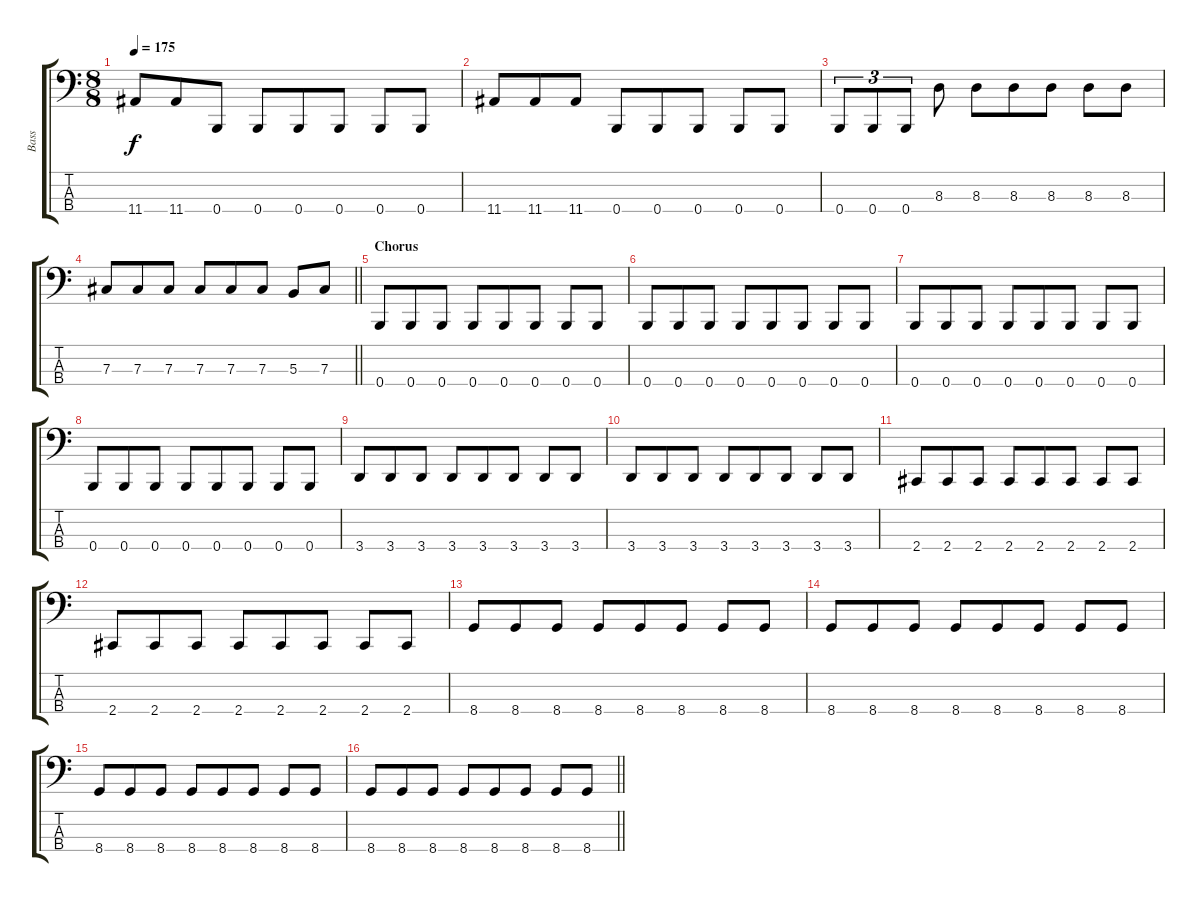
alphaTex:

\track ("Bass" "Bass") {instrument electricbasspick}
\staff {score tabs}
\tuning (E2 B1 Gb1 B0) {hide}
\ts (8 8)
\tempo 175
\clef f4
\ks c
11.4.8{dy f} 11.4.8 0.4.8 0.4.8 0.4.8 0.4.8 0.4.8 0.4.8 |
11.4.8 11.4.8 11.4.8 0.4.8 0.4.8 0.4.8 0.4.8 0.4.8 |
0.4.8{tu (3 2)} 0.4.8{tu (3 2)} 0.4.8{tu (3 2)} 8.3.8 8.3.8 8.3.8 8.3.8 8.3.8 8.3.8 |
\barLineRight lightlight
7.3.8 7.3.8 7.3.8 7.3.8 7.3.8 7.3.8 5.3.8 7.3.8 |
\section ("" "Chorus")
0.4.8 0.4.8 0.4.8 0.4.8 0.4.8 0.4.8 0.4.8 0.4.8 |
0.4.8 0.4.8 0.4.8 0.4.8 0.4.8 0.4.8 0.4.8 0.4.8 |
0.4.8 0.4.8 0.4.8 0.4.8 0.4.8 0.4.8 0.4.8 0.4.8 |
0.4.8 0.4.8 0.4.8 0.4.8 0.4.8 0.4.8 0.4.8 0.4.8 |
3.4.8 3.4.8 3.4.8 3.4.8 3.4.8 3.4.8 3.4.8 3.4.8 |
3.4.8 3.4.8 3.4.8 3.4.8 3.4.8 3.4.8 3.4.8 3.4.8 |
2.4.8 2.4.8 2.4.8 2.4.8 2.4.8 2.4.8 2.4.8 2.4.8 |
2.4.8 2.4.8 2.4.8 2.4.8 2.4.8 2.4.8 2.4.8 2.4.8 |
8.4.8 8.4.8 8.4.8 8.4.8 8.4.8 8.4.8 8.4.8 8.4.8 |
8.4.8 8.4.8 8.4.8 8.4.8 8.4.8 8.4.8 8.4.8 8.4.8 |
8.4.8 8.4.8 8.4.8 8.4.8 8.4.8 8.4.8 8.4.8 8.4.8 |
\barLineRight lightlight
8.4.8 8.4.8 8.4.8 8.4.8 8.4.8 8.4.8 8.4.8 8.4.8
